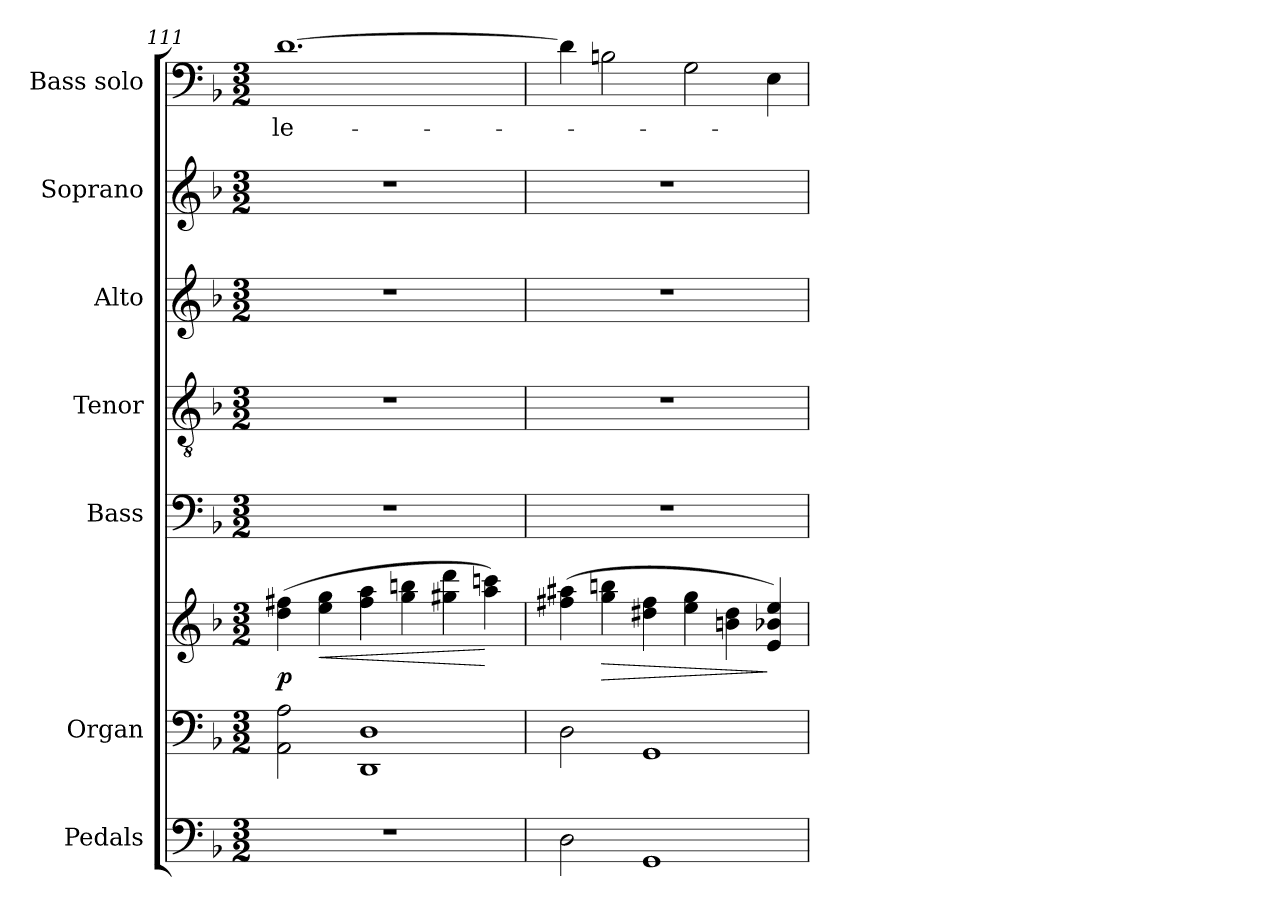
**kern	**kern	**kern	**dynam	**kern	**kern	**kern	**kern	**kern	**text
*part7	*part6	*part6	*part6	*part5	*part4	*part3	*part2	*part1	*part1
*staff8	*staff7	*staff6	*staff6/7	*staff5	*staff4	*staff3	*staff2	*staff1	*staff1
*I"Pedals	*I"Organ	*	*	*I"Bass	*I"Tenor	*I"Alto	*I"Soprano	*I"Bass solo	*
*I'Ped.	*I'Org.	*	*	*I'B.	*I'T.	*I'A.	*I'S.	*	*
*clefF4	*clefF4	*clefG2	*	*clefF4	*clefGv2	*clefG2	*clefG2	*clefF4	*
*	*	*	*	*	*ITrd7c12	*	*	*	*
*k[b-]	*k[b-]	*k[b-]	*	*k[b-]	*k[b-]	*k[b-]	*k[b-]	*k[b-]	*
*d:	*d:	*d:	*	*d:	*d:	*d:	*d:	*d:	*
*M3/2	*M3/2	*M3/2	*	*M3/2	*M3/2	*M3/2	*M3/2	*M3/2	*
=111	=111	=111	=111	=111	=111	=111	=111	=111	=111
!LO:N:vis=1	!	!	!	!LO:N:vis=1	!LO:N:vis=1	!LO:N:vis=1	!LO:N:vis=1	!	!
!	!	!	!	!	!	!	!	!	!LO:LY:b:color=#000000
1.r	2AAi\ 2Ai	(4ddi\ 4ff#Xi	p	1.r	1.r	1.r	1.r	[1.di	le-
!	!	!	!LO:HP:b	!	!	!	!	!	!
.	.	4eei\ 4ggi	<	.	.	.	.	.	.
.	1DDi 1Di	4ff#i\ 4aai	.	.	.	.	.	.	.
.	.	4ggi\ 4bbni	.	.	.	.	.	.	.
.	.	4gg#Xi\ 4dddi	.	.	.	.	.	.	.
.	.	4aai\ 4cccni)	[	.	.	.	.	.	.
=112	=112	=112	=112	=112	=112	=112	=112	=112	=112
!	!	!	!	!LO:N:vis=1	!LO:N:vis=1	!LO:N:vis=1	!LO:N:vis=1	!	!
2Di\	2Di\	(4ff#Xi\ 4aa#Xi	.	1.r	1.r	1.r	1.r	4di\]	.
!	!	!	!LO:HP:b	!	!	!	!	!	!
.	.	4ggi\ 4bbni	>	.	.	.	.	2Bni\	.
1GGi	1GGi	4dd#Xi\ 4ff#i	.	.	.	.	.	.	.
.	.	4eei\ 4ggi	.	.	.	.	.	2Gi\	.
.	.	4bni\ 4dd#i	.	.	.	.	.	.	.
.	.	4ei/ 4b-Xi 4eei)	]	.	.	.	.	4Ei\	.
=	=	=	=	=	=	=	=	=	=
*-	*-	*-	*-	*-	*-	*-	*-	*-	*-
